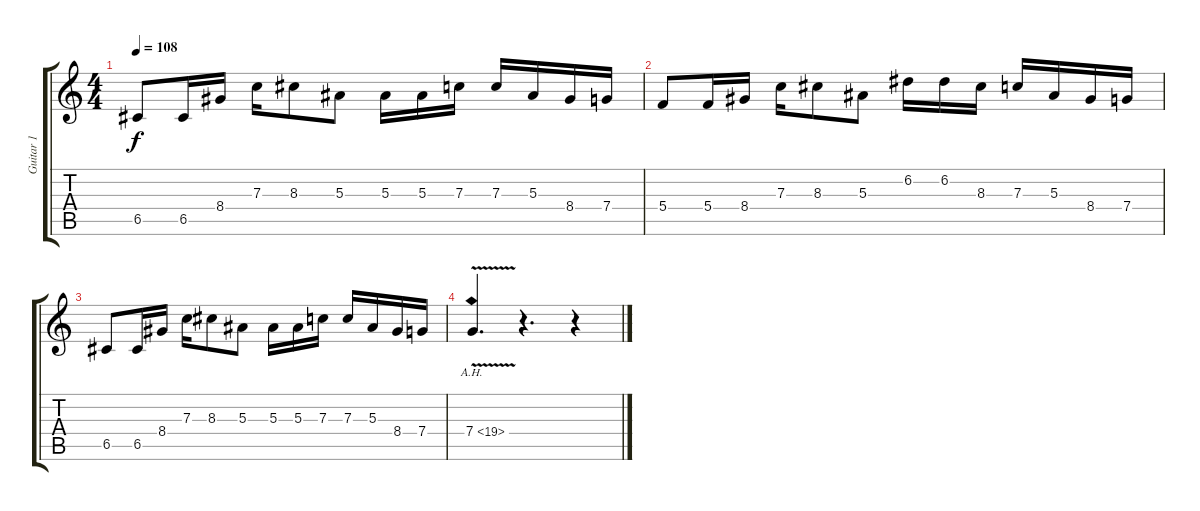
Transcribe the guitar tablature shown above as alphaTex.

\track ("Guitar 1" "Guitar 1") {instrument distortionguitar}
\staff {score tabs}
\tuning (D4 A3 F3 C3 G2 C2) {hide}
\ts (4 4)
\tempo 108
\clef g2
\ks c
6.5.8{dy f} 6.5.16 8.4.16 7.3.16 8.3.8 5.3.8 5.3.16 5.3.16 7.3.16 7.3.16 5.3.16 8.4.16 7.4.16 |
5.4.8 5.4.16 8.4.16 7.3.16 8.3.8 5.3.8 6.2.16 6.2.16 8.3.16 7.3.16 5.3.16 8.4.16 7.4.16 |
6.5.8 6.5.16 8.4.16 7.3.16 8.3.8 5.3.8 5.3.16 5.3.16 7.3.16 7.3.16 5.3.16 8.4.16 7.4.16 |
7.4{ah 12 v}.4{d} r.4{d} r.4
